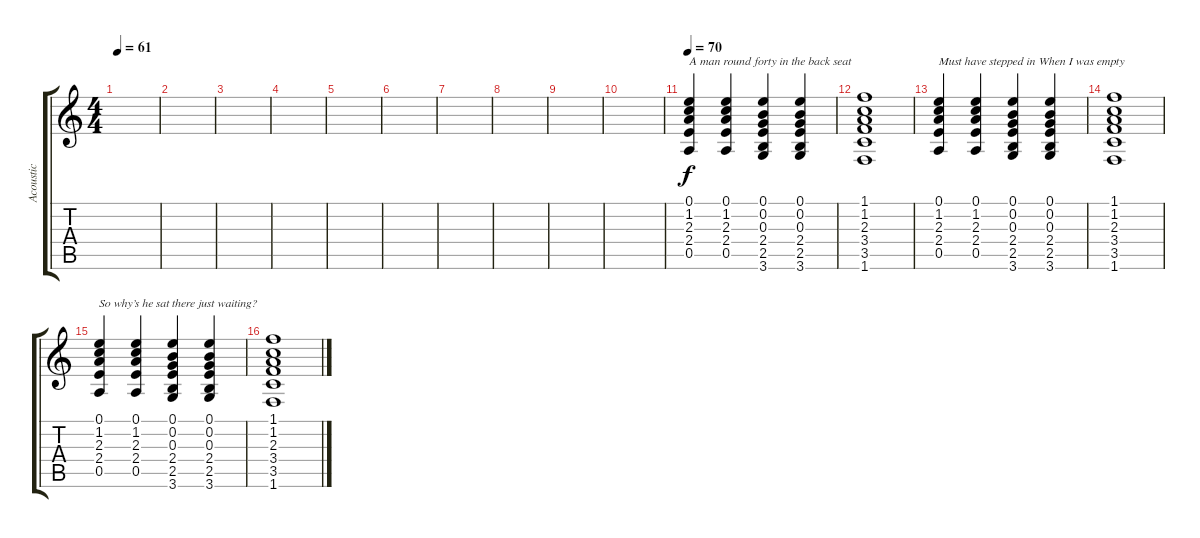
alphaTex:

\track ("Acoustic" "Acoustic") {instrument acousticguitarsteel}
\staff {score tabs}
\tuning (E4 B3 G3 D3 A2 E2) {hide}
\ts (4 4)
\tempo 61
\clef g2
\ks c
|
|
|
|
|
|
|
|
|
|
\tempo 70
(0.1 1.2 2.3 2.4 0.5).4{txt "A man round forty in the back seat"} (0.1 1.2 2.3 2.4 0.5).4 (0.1 0.2 0.3 2.4 2.5 3.6).4 (0.1 0.2 0.3 2.4 2.5 3.6).4 |
(1.1 1.2 2.3 3.4 3.5 1.6).1 |
(0.1 1.2 2.3 2.4 0.5).4{txt "Must have stepped in When I was empty"} (0.1 1.2 2.3 2.4 0.5).4 (0.1 0.2 0.3 2.4 2.5 3.6).4 (0.1 0.2 0.3 2.4 2.5 3.6).4 |
(1.1 1.2 2.3 3.4 3.5 1.6).1 |
(0.1 1.2 2.3 2.4 0.5).4{txt "So why’s he sat there just waiting?"} (0.1 1.2 2.3 2.4 0.5).4 (0.1 0.2 0.3 2.4 2.5 3.6).4 (0.1 0.2 0.3 2.4 2.5 3.6).4 |
(1.1 1.2 2.3 3.4 3.5 1.6).1
